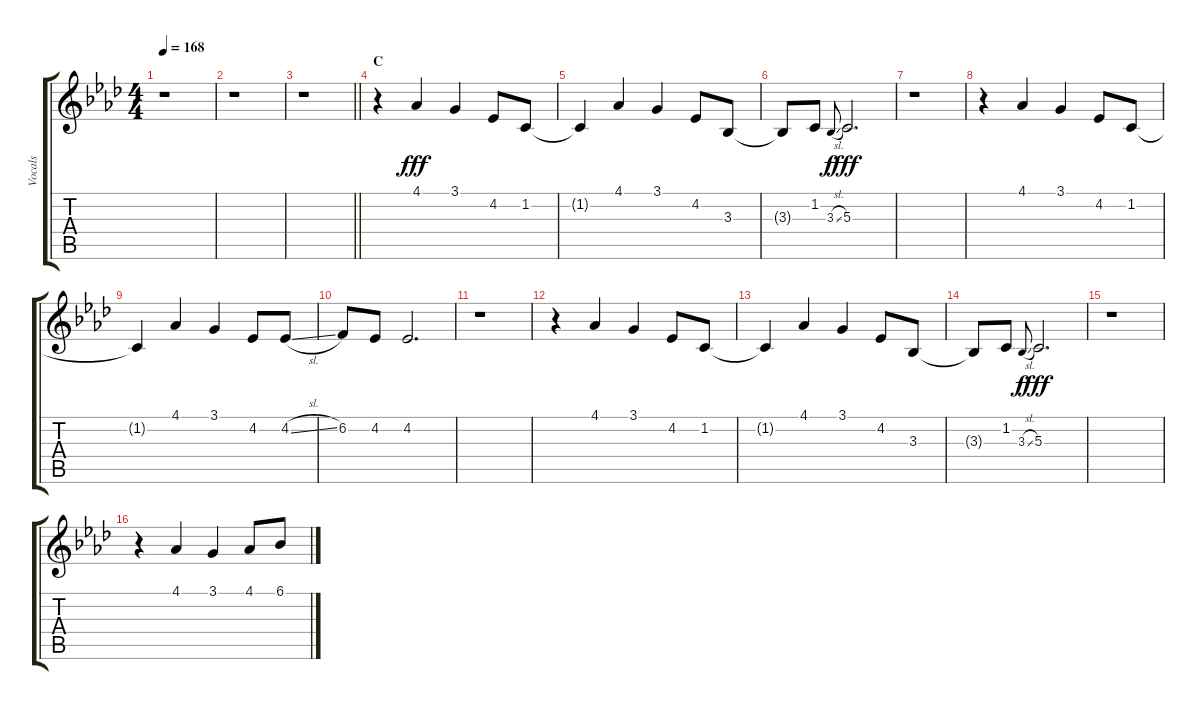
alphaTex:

\track ("Vocals" "Vocals") {instrument voiceoohs}
\staff {score tabs}
\tuning (E4 B3 G3 D3 A2 E2) {hide}
\ts (4 4)
\tempo 168
\clef g2
\ks ab
r.1{dy fff} |
r.1 |
\barLineRight lightlight
r.1 |
\section ("" "C")
r.4 4.1.4 3.1.4 4.2.8 1.2.8 |
1.2{t}.4 4.1.4 3.1.4 4.2.8 3.3.8 |
3.3{t}.8 1.2.8 3.3{sl}.8{gr onbeat dy f} 5.3.2{d dy fff} |
r.1 |
r.4 4.1.4 3.1.4 4.2.8 1.2.8 |
1.2{t}.4 4.1.4 3.1.4 4.2.8 4.2{sl}.8 |
6.2.8 4.2.8 4.2.2{d} |
r.1 |
r.4 4.1.4 3.1.4 4.2.8 1.2.8 |
1.2{t}.4 4.1.4 3.1.4 4.2.8 3.3.8 |
3.3{t}.8 1.2.8 3.3{sl}.8{gr onbeat dy f} 5.3.2{d dy fff} |
r.1 |
r.4 4.1.4 3.1.4 4.1.8 6.1.8
